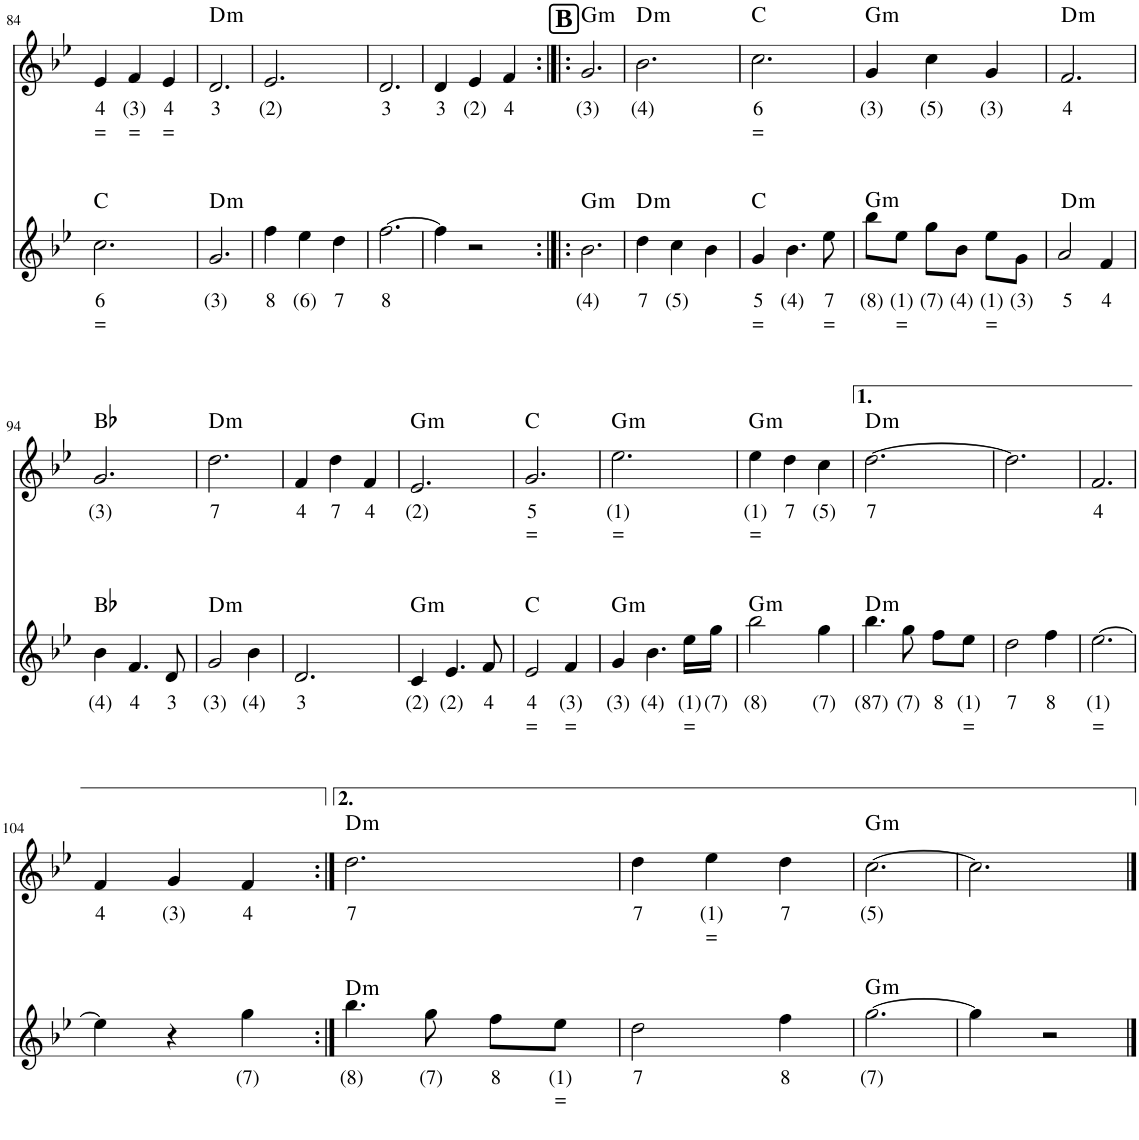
**kern	**kern	**text	**text	**kern	**text	**text	**harte
*part3	*part2	*part2	*part2	*part1	*part1	*part1	*part1
*staff3	*staff2	*staff2	*staff2	*staff1	*staff1	*staff1	*
*I"Stem	*I"Voice	*	*	*I"Voice	*	*	*
*I'Stm.	*	*	*	*	*	*	*
!!LO:PB:g=z
*clefG2	*clefG2	*	*	*clefG2	*	*	*
*k[b-e-]	*k[b-e-]	*	*	*k[b-e-]	*	*	*
*M3/4	*M3/4	*	*	*M3/4	*	*	*
=84	=84	=84	=84	=84	=84	=84	=84
!	!	!LO:LY:b	!LO:LY:b	!	!LO:LY:b	!LO:LY:b	!
2.c	2.cc\	6	=	4e-/	4	=	.
!	!	!	!	!	!LO:LY:b	!LO:LY:b	!
.	.	.	.	4f/	(3)	=	.
!	!	!	!	!	!LO:LY:b	!LO:LY:b	!
.	.	.	.	4e-/	4	=	.
=85	=85	=85	=85	=85	=85	=85	=85
!	!	!LO:LY:b	!	!	!LO:LY:b	!	!LO:H:kt=m
2.d	2.g/	(3)	.	2.d/	3	.	D:min
=86	=86	=86	=86	=86	=86	=86	=86
!	!	!LO:LY:b	!	!	!LO:LY:b	!	!
2.d	4ff\	8	.	2.e-/	(2)	.	.
!	!	!LO:LY:b	!	!	!	!	!
.	4ee-\	(6)	.	.	.	.	.
!	!	!LO:LY:b	!	!	!	!	!
.	4dd\	7	.	.	.	.	.
=87	=87	=87	=87	=87	=87	=87	=87
!	!	!LO:LY:b	!	!	!LO:LY:b	!	!
[2.d	[2.ff\	8	.	2.d/	3	.	.
=88	=88	=88	=88	=88	=88	=88	=88
!	!	!	!	!	!LO:LY:b	!	!
4d]	4ff\]	.	.	4d/	3	.	.
!	!	!	!	!	!LO:LY:b	!	!
2r	2r	.	.	4e-/	(2)	.	.
!	!	!	!	!	!LO:LY:b	!	!
.	.	.	.	4f/	4	.	.
=89:|!|:	=89:|!|:	=89:|!|:	=89:|!|:	=89:|!|:	=89:|!|:	=89:|!|:	=89:|!|:
!	!	!	!	!LO:TX:a:B:t=B	!	!	!
!	!	!LO:LY:b	!	!	!LO:LY:b	!	!LO:H:kt=m
2.g	2.b-\	(4)	.	2.g/	(3)	.	G:min
=90	=90	=90	=90	=90	=90	=90	=90
!	!	!LO:LY:b	!	!	!LO:LY:b	!	!LO:H:kt=m
2.d	4dd\	7	.	2.b-\	(4)	.	D:min
!	!	!LO:LY:b	!	!	!	!	!
.	4cc\	(5)	.	.	.	.	.
.	4b-\	.	.	.	.	.	.
=91	=91	=91	=91	=91	=91	=91	=91
!	!	!LO:LY:b	!LO:LY:b	!	!LO:LY:b	!LO:LY:b	!
2.c	4g/	5	=	2.cc\	6	=	C:maj
!	!	!LO:LY:b	!	!	!	!	!
.	4.b-\	(4)	.	.	.	.	.
!	!	!LO:LY:b	!LO:LY:b	!	!	!	!
.	8ee-\	7	=	.	.	.	.
=92	=92	=92	=92	=92	=92	=92	=92
!	!	!LO:LY:b	!	!	!LO:LY:b	!	!LO:H:kt=m
2.g	8bb-\L	(8)	.	4g/	(3)	.	G:min
!	!	!LO:LY:b	!LO:LY:b	!	!	!	!
.	8ee-\J	(1)	=	.	.	.	.
!	!	!LO:LY:b	!	!	!LO:LY:b	!	!
.	8gg\L	(7)	.	4cc\	(5)	.	.
!	!	!LO:LY:b	!	!	!	!	!
.	8b-\J	(4)	.	.	.	.	.
!	!	!LO:LY:b	!LO:LY:b	!	!LO:LY:b	!	!
.	8ee-\L	(1)	=	4g/	(3)	.	.
!	!	!LO:LY:b	!	!	!	!	!
.	8g\J	(3)	.	.	.	.	.
=93	=93	=93	=93	=93	=93	=93	=93
!	!	!LO:LY:b	!	!	!LO:LY:b	!	!LO:H:kt=m
2.d	2g/	5	.	2.f/	4	.	D:min
!	!	!LO:LY:b	!	!	!	!	!
.	4f/	4	.	.	.	.	.
!!LO:LB:g=z
=94	=94	=94	=94	=94	=94	=94	=94
!	!	!LO:LY:b	!	!	!LO:LY:b	!	!
2.B-	4b-\	(4)	.	2.g/	(3)	.	Bb:maj
!	!	!LO:LY:b	!	!	!	!	!
.	4.f/	4	.	.	.	.	.
!	!	!LO:LY:b	!	!	!	!	!
.	8d/	3	.	.	.	.	.
=95	=95	=95	=95	=95	=95	=95	=95
!	!	!LO:LY:b	!	!	!LO:LY:b	!	!LO:H:kt=m
2.d	2g/	(3)	.	2.dd\	7	.	D:min
!	!	!LO:LY:b	!	!	!	!	!
.	4b-\	(4)	.	.	.	.	.
=96	=96	=96	=96	=96	=96	=96	=96
!	!	!LO:LY:b	!	!	!LO:LY:b	!	!
2.d	2.d/	3	.	4f/	4	.	.
!	!	!	!	!	!LO:LY:b	!	!
.	.	.	.	4dd\	7	.	.
!	!	!	!	!	!LO:LY:b	!	!
.	.	.	.	4f/	4	.	.
=97	=97	=97	=97	=97	=97	=97	=97
!	!	!LO:LY:b	!	!	!LO:LY:b	!	!LO:H:kt=m
2.g	4c/	(2)	.	2.e-/	(2)	.	G:min
!	!	!LO:LY:b	!	!	!	!	!
.	4.e-/	(2)	.	.	.	.	.
!	!	!LO:LY:b	!	!	!	!	!
.	8f/	4	.	.	.	.	.
=98	=98	=98	=98	=98	=98	=98	=98
!	!	!LO:LY:b	!LO:LY:b	!	!LO:LY:b	!LO:LY:b	!
2.c	2e-/	4	=	2.g/	5	=	C:maj
!	!	!LO:LY:b	!LO:LY:b	!	!	!	!
.	4f/	(3)	=	.	.	.	.
=99	=99	=99	=99	=99	=99	=99	=99
!	!	!LO:LY:b	!	!	!LO:LY:b	!LO:LY:b	!LO:H:kt=m
2.g	4g/	(3)	.	2.ee-\	(1)	=	G:min
!	!	!LO:LY:b	!	!	!	!	!
.	4.b-\	(4)	.	.	.	.	.
!	!	!LO:LY:b	!LO:LY:b	!	!	!	!
.	16ee-\LL	(1)	=	.	.	.	.
!	!	!LO:LY:b	!	!	!	!	!
.	16gg\JJ	(7)	.	.	.	.	.
=100	=100	=100	=100	=100	=100	=100	=100
!	!	!LO:LY:b	!	!	!LO:LY:b	!LO:LY:b	!LO:H:kt=m
2.g	2bb-\	(8)	.	4ee-\	(1)	=	G:min
!	!	!	!	!	!LO:LY:b	!	!
.	.	.	.	4dd\	7	.	.
!	!	!LO:LY:b	!	!	!LO:LY:b	!	!
.	4gg\	(7)	.	4cc\	(5)	.	.
=101	=101	=101	=101	=101	=101	=101	=101
!	!	!LO:LY:b	!	!	!LO:LY:b	!	!LO:H:kt=m
[2.d	4.bb-\	(87)	.	[2.dd\	7	.	D:min
!	!	!LO:LY:b	!	!	!	!	!
.	8gg\	(7)	.	.	.	.	.
!	!	!LO:LY:b	!	!	!	!	!
.	8ff\L	8	.	.	.	.	.
!	!	!LO:LY:b	!LO:LY:b	!	!	!	!
.	8ee-\J	(1)	=	.	.	.	.
=102	=102	=102	=102	=102	=102	=102	=102
!	!	!LO:LY:b	!	!	!	!	!
2.d]	2dd\	7	.	2.dd\]	.	.	.
!	!	!LO:LY:b	!	!	!	!	!
.	4ff\	8	.	.	.	.	.
=103	=103	=103	=103	=103	=103	=103	=103
!	!	!LO:LY:b	!LO:LY:b	!	!LO:LY:b	!	!
[2.d	[2.ee-\	(1)	=	2.f/	4	.	.
!!LO:LB:g=z
=104	=104	=104	=104	=104	=104	=104	=104
!	!	!	!	!	!LO:LY:b	!	!
4d]	4ee-\]	.	.	4f/	4	.	.
!	!	!	!	!	!LO:LY:b	!	!
2r	4r	.	.	4g/	(3)	.	.
!	!	!LO:LY:b	!	!	!LO:LY:b	!	!
.	4gg\	(7)	.	4f/	4	.	.
=105:|!	=105:|!	=105:|!	=105:|!	=105:|!	=105:|!	=105:|!	=105:|!
!	!	!LO:LY:b	!	!	!LO:LY:b	!	!LO:H:kt=m
2.d	4.bb-\	(8)	.	2.dd\	7	.	D:min
!	!	!LO:LY:b	!	!	!	!	!
.	8gg\	(7)	.	.	.	.	.
!	!	!LO:LY:b	!	!	!	!	!
.	8ff\L	8	.	.	.	.	.
!	!	!LO:LY:b	!LO:LY:b	!	!	!	!
.	8ee-\J	(1)	=	.	.	.	.
=106	=106	=106	=106	=106	=106	=106	=106
!	!	!LO:LY:b	!	!	!LO:LY:b	!	!
2.d	2dd\	7	.	4dd\	7	.	.
!	!	!	!	!	!LO:LY:b	!LO:LY:b	!
.	.	.	.	4ee-\	(1)	=	.
!	!	!LO:LY:b	!	!	!LO:LY:b	!	!
.	4ff\	8	.	4dd\	7	.	.
=107	=107	=107	=107	=107	=107	=107	=107
!	!	!LO:LY:b	!	!	!LO:LY:b	!	!LO:H:kt=m
[2.g	[2.gg\	(7)	.	[2.cc\	(5)	.	G:min
=108	=108	=108	=108	=108	=108	=108	=108
4g]	4gg\]	.	.	2.cc\]	.	.	.
2r	2r	.	.	.	.	.	.
==	==	==	==	==	==	==	==
*-	*-	*-	*-	*-	*-	*-	*-
